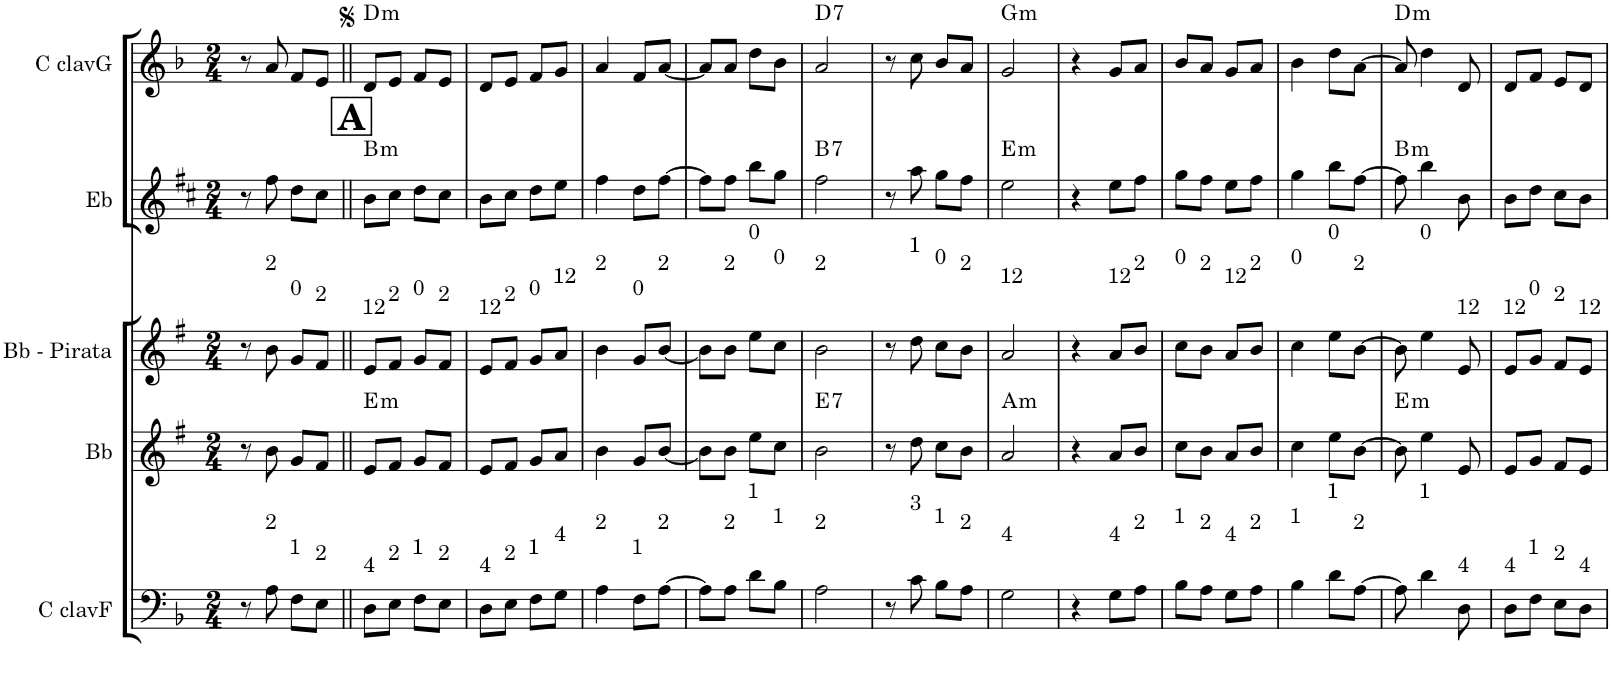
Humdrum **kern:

**kern	**kern	**harte	**kern	**kern	**harte	**kern	**harte
*part5	*part4	*part4	*part3	*part2	*part2	*part1	*part1
*staff5	*staff4	*	*staff3	*staff2	*	*staff1	*
*I"C clavF	*I"Bb	*	*I"Bb - Pirata	*I"Eb	*	*I"C clavG	*
*clefF4	*clefG2	*	*clefG2	*clefG2	*	*clefG2	*
*	*Trd1c2	*	*Trd1c2	*Trd5c9	*	*	*
*k[b-]	*k[f#]	*	*k[f#]	*k[f#c#]	*	*k[b-]	*
*d:	*e:	*	*e:	*b:	*	*d:	*
*M2/4	*M2/4	*	*M2/4	*M2/4	*	*M2/4	*
=1	=1	=1	=1	=1	=1	=1	=1
8r	8r	.	8r	8r	.	8r	.
!	!	!	!LO:TX:a:t=2	!	!	!	!
!LO:TX:a:t=2	!	!	!	!	!	!	!
8A\	8b\	.	8b\	8ff#\	.	8a/	.
!	!	!	!LO:TX:a:t=0	!	!	!	!
!LO:TX:a:t=1	!	!	!	!	!	!	!
8F\L	8g/L	.	8g/L	8dd\L	.	8f/L	.
!	!	!	!LO:TX:a:t=2	!	!	!	!
!LO:TX:a:t=2	!	!	!	!	!	!	!
8E\J	8f#/J	.	8f#/J	8cc#\J	.	8e/J	.
!!LO:REH:place=s1:b:B:cj:fs=18.5691:t=A
=2||	=2||	=2||	=2||	=2||	=2||	=2||	=2||
!	!	!	!LO:TX:a:t=12	!	!	!	!
!LO:TX:a:t=4	!	!LO:H:kt=m	!	!	!LO:H:kt=m	!	!LO:H:kt=m
8D\L	8e/L	E:min	8e/L	8b\L	B:min	8d/L	D:min
!	!	!	!LO:TX:a:t=2	!	!	!	!
!LO:TX:a:t=2	!	!	!	!	!	!	!
8E\J	8f#/J	.	8f#/J	8cc#\J	.	8e/J	.
!	!	!	!LO:TX:a:t=0	!	!	!	!
!LO:TX:a:t=1	!	!	!	!	!	!	!
8F\L	8g/L	.	8g/L	8dd\L	.	8f/L	.
!	!	!	!LO:TX:a:t=2	!	!	!	!
!LO:TX:a:t=2	!	!	!	!	!	!	!
8E\J	8f#/J	.	8f#/J	8cc#\J	.	8e/J	.
=3	=3	=3	=3	=3	=3	=3	=3
!	!	!	!LO:TX:a:t=12	!	!	!	!
!LO:TX:a:t=4	!	!	!	!	!	!	!
8D\L	8e/L	.	8e/L	8b\L	.	8d/L	.
!	!	!	!LO:TX:a:t=2	!	!	!	!
!LO:TX:a:t=2	!	!	!	!	!	!	!
8E\J	8f#/J	.	8f#/J	8cc#\J	.	8e/J	.
!	!	!	!LO:TX:a:t=0	!	!	!	!
!LO:TX:a:t=1	!	!	!	!	!	!	!
8F\L	8g/L	.	8g/L	8dd\L	.	8f/L	.
!	!	!	!LO:TX:a:t=12	!	!	!	!
!LO:TX:a:t=4	!	!	!	!	!	!	!
8G\J	8a/J	.	8a/J	8ee\J	.	8g/J	.
=4	=4	=4	=4	=4	=4	=4	=4
!	!	!	!LO:TX:a:t=2	!	!	!	!
!LO:TX:a:t=2	!	!	!	!	!	!	!
4A\	4b\	.	4b\	4ff#\	.	4a/	.
!	!	!	!LO:TX:a:t=0	!	!	!	!
!LO:TX:a:t=1	!	!	!	!	!	!	!
8F\L	8g/L	.	8g/L	8dd\L	.	8f/L	.
!	!	!	!LO:TX:a:t=2	!	!	!	!
!LO:TX:a:t=2	!	!	!	!	!	!	!
[>8A\J	[<8b/J	.	[<8b/J	[>8ff#\J	.	[<8a/J	.
=5	=5	=5	=5	=5	=5	=5	=5
8A\L]	8b\L]	.	8b\L]	8ff#\L]	.	8a/L]	.
!	!	!	!LO:TX:a:t=2	!	!	!	!
!LO:TX:a:t=2	!	!	!	!	!	!	!
8A\J	8b\J	.	8b\J	8ff#\J	.	8a/J	.
!	!	!	!LO:TX:a:t=0	!	!	!	!
!LO:TX:a:t=1	!	!	!	!	!	!	!
8d\L	8ee\L	.	8ee\L	8bb\L	.	8dd\L	.
!	!	!	!LO:TX:a:t=0	!	!	!	!
!LO:TX:a:t=1	!	!	!	!	!	!	!
8B-\J	8cc\J	.	8cc\J	8gg\J	.	8b-\J	.
=6	=6	=6	=6	=6	=6	=6	=6
!	!	!	!LO:TX:a:t=2	!	!	!	!
!LO:TX:a:t=2	!	!LO:H:kt=7	!	!	!LO:H:kt=7	!	!LO:H:kt=7
2A\	2b\	E:7	2b\	2ff#\	B:7	2a/	D:7
=7	=7	=7	=7	=7	=7	=7	=7
8r	8r	.	8r	8r	.	8r	.
!	!	!	!LO:TX:a:t=1	!	!	!	!
!LO:TX:a:t=3	!	!	!	!	!	!	!
8c\	8dd\	.	8dd\	8aa\	.	8cc\	.
!	!	!	!LO:TX:a:t=0	!	!	!	!
!LO:TX:a:t=1	!	!	!	!	!	!	!
8B-\L	8cc\L	.	8cc\L	8gg\L	.	8b-/L	.
!	!	!	!LO:TX:a:t=2	!	!	!	!
!LO:TX:a:t=2	!	!	!	!	!	!	!
8A\J	8b\J	.	8b\J	8ff#\J	.	8a/J	.
=8	=8	=8	=8	=8	=8	=8	=8
!	!	!	!LO:TX:a:t=12	!	!	!	!
!LO:TX:a:t=4	!	!LO:H:kt=m	!	!	!LO:H:kt=m	!	!LO:H:kt=m
2G\	2a/	A:min	2a/	2ee\	E:min	2g/	G:min
=9	=9	=9	=9	=9	=9	=9	=9
4r	4r	.	4r	4r	.	4r	.
!	!	!	!LO:TX:a:t=12	!	!	!	!
!LO:TX:a:t=4	!	!	!	!	!	!	!
8G\L	8a/L	.	8a/L	8ee\L	.	8g/L	.
!	!	!	!LO:TX:a:t=2	!	!	!	!
!LO:TX:a:t=2	!	!	!	!	!	!	!
8A\J	8b/J	.	8b/J	8ff#\J	.	8a/J	.
=10	=10	=10	=10	=10	=10	=10	=10
!	!	!	!LO:TX:a:t=0	!	!	!	!
!LO:TX:a:t=1	!	!	!	!	!	!	!
8B-\L	8cc\L	.	8cc\L	8gg\L	.	8b-/L	.
!	!	!	!LO:TX:a:t=2	!	!	!	!
!LO:TX:a:t=2	!	!	!	!	!	!	!
8A\J	8b\J	.	8b\J	8ff#\J	.	8a/J	.
!	!	!	!LO:TX:a:t=12	!	!	!	!
!LO:TX:a:t=4	!	!	!	!	!	!	!
8G\L	8a/L	.	8a/L	8ee\L	.	8g/L	.
!	!	!	!LO:TX:a:t=2	!	!	!	!
!LO:TX:a:t=2	!	!	!	!	!	!	!
8A\J	8b/J	.	8b/J	8ff#\J	.	8a/J	.
=11	=11	=11	=11	=11	=11	=11	=11
!	!	!	!LO:TX:a:t=0	!	!	!	!
!LO:TX:a:t=1	!	!	!	!	!	!	!
4B-\	4cc\	.	4cc\	4gg\	.	4b-\	.
!	!	!	!LO:TX:a:t=0	!	!	!	!
!LO:TX:a:t=1	!	!	!	!	!	!	!
8d\L	8ee\L	.	8ee\L	8bb\L	.	8dd\L	.
!	!	!	!LO:TX:a:t=2	!	!	!	!
!LO:TX:a:t=2	!	!	!	!	!	!	!
[>8A\J	[>8b\J	.	[>8b\J	[>8ff#\J	.	[>8a\J	.
=12	=12	=12	=12	=12	=12	=12	=12
!	!	!LO:H:kt=m	!	!	!LO:H:kt=m	!	!LO:H:kt=m
8A\]	8b\]	E:min	8b\]	8ff#\]	B:min	8a/]	D:min
!	!	!	!LO:TX:a:t=0	!	!	!	!
!LO:TX:a:t=1	!	!	!	!	!	!	!
4d\	4ee\	.	4ee\	4bb\	.	4dd\	.
!	!	!	!LO:TX:a:t=12	!	!	!	!
!LO:TX:a:t=4	!	!	!	!	!	!	!
8D\	8e/	.	8e/	8b\	.	8d/	.
=13	=13	=13	=13	=13	=13	=13	=13
!	!	!	!LO:TX:a:t=12	!	!	!	!
!LO:TX:a:t=4	!	!	!	!	!	!	!
8D\L	8e/L	.	8e/L	8b\L	.	8d/L	.
!	!	!	!LO:TX:a:t=0	!	!	!	!
!LO:TX:a:t=1	!	!	!	!	!	!	!
8F\J	8g/J	.	8g/J	8dd\J	.	8f/J	.
!	!	!	!LO:TX:a:t=2	!	!	!	!
!LO:TX:a:t=2	!	!	!	!	!	!	!
8E\L	8f#/L	.	8f#/L	8cc#\L	.	8e/L	.
!	!	!	!LO:TX:a:t=12	!	!	!	!
!LO:TX:a:t=4	!	!	!	!	!	!	!
8D\J	8e/J	.	8e/J	8b\J	.	8d/J	.
=	=	=	=	=	=	=	=
*-	*-	*-	*-	*-	*-	*-	*-
